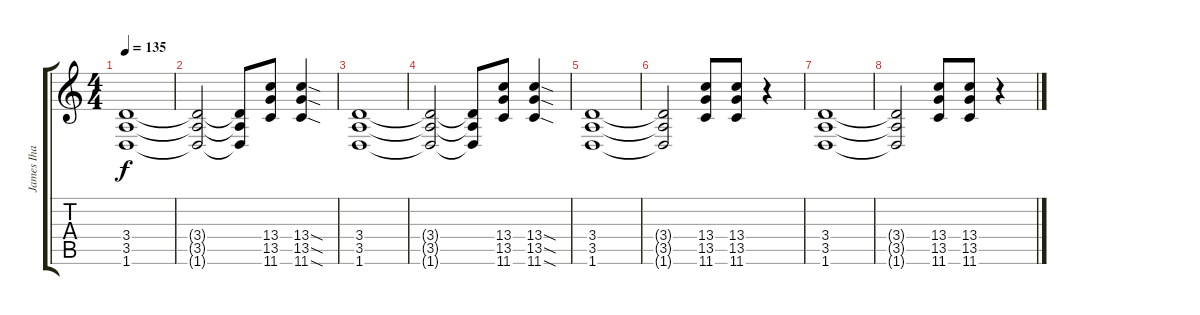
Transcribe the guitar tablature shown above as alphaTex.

\track ("James Iha" "James Iha") {instrument electricguitarjazz}
\staff {score tabs}
\tuning (Db4 Ab3 E3 B2 Gb2 Db2) {hide}
\ts (4 4)
\tempo 135
\clef g2
\ks c
(3.4 3.5 1.6).1{dy f volume 16 instrument distortionguitar} |
(3.4{t} 3.5{t} 1.6{t}).2 (3.4{t} 3.5{t} 1.6{t}).8 (13.4 13.5 11.6).8 (13.4{sod} 13.5{sod} 11.6{sod}).4 |
(3.4 3.5 1.6).1{volume 16 instrument distortionguitar} |
(3.4{t} 3.5{t} 1.6{t}).2 (3.4{t} 3.5{t} 1.6{t}).8 (13.4 13.5 11.6).8 (13.4{sod} 13.5{sod} 11.6{sod}).4 |
(3.4 3.5 1.6).1{volume 16 instrument distortionguitar} |
(3.4{t} 3.5{t} 1.6{t}).2 (13.4 13.5 11.6).8 (13.4 13.5 11.6).8 r.4 |
(3.4 3.5 1.6).1{volume 16 instrument distortionguitar} |
(3.4{t} 3.5{t} 1.6{t}).2 (13.4 13.5 11.6).8 (13.4 13.5 11.6).8 r.4
